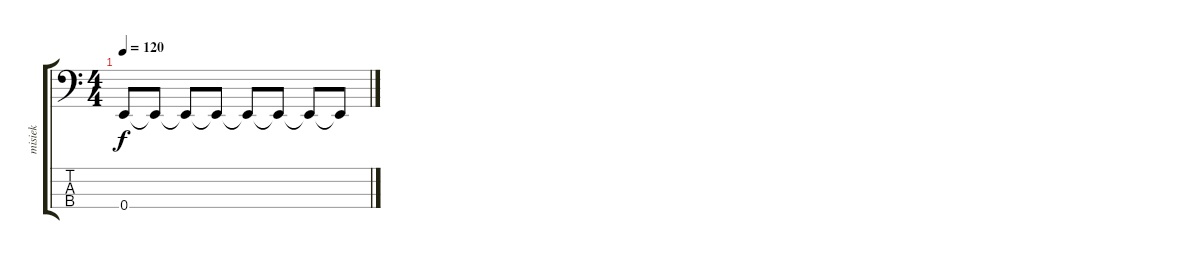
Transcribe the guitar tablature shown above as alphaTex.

\track ("misiek" "misiek") {instrument electricbasspick}
\staff {score tabs}
\tuning (G2 D2 A1 E1) {hide}
\ts (4 4)
\tempo 120
\clef f4
\ks c
0.4.8{dy f volume 0} 0.4{t}.8 0.4{t}.8 0.4{t}.8 0.4{t}.8 0.4{t}.8 0.4{t}.8 0.4{t}.8
